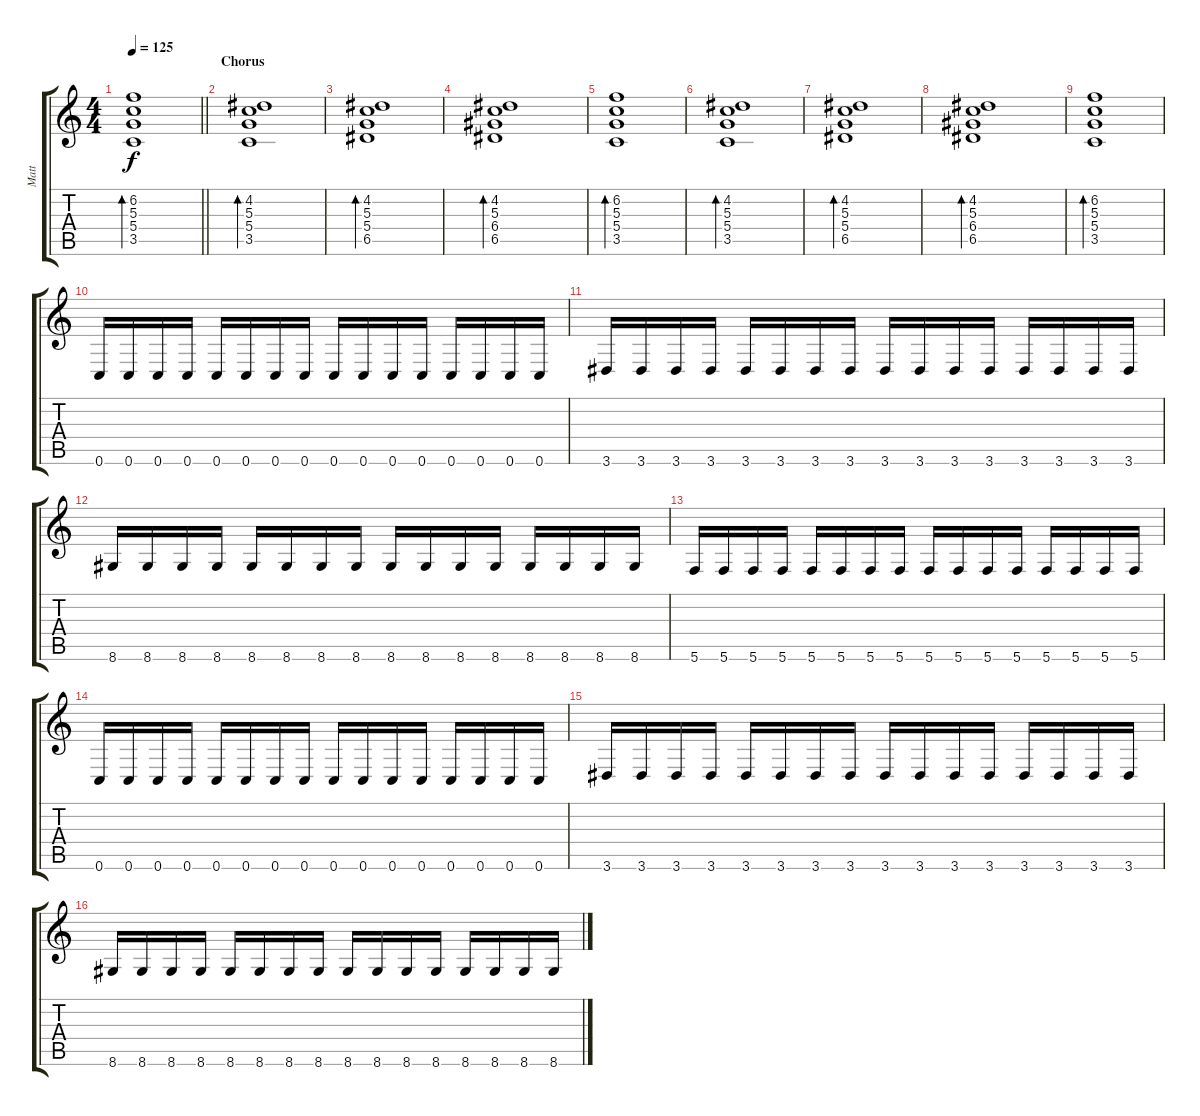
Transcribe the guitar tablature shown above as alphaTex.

\track ("Matt" "Matt") {instrument distortionguitar}
\staff {score tabs}
\tuning (E4 B3 G3 D3 A2 C2) {hide}
\ts (4 4)
\tempo 125
\clef g2
\barLineRight lightlight
\ks c
(6.2 5.3 5.4 3.5).1{bd 120 dy f} |
\section ("" "Chorus")
(4.2 5.3 5.4 3.5).1{bd 120} |
(4.2 5.3 5.4 6.5).1{bd 120} |
(4.2 5.3 6.4 6.5).1{bd 120} |
(6.2 5.3 5.4 3.5).1{bd 120} |
(4.2 5.3 5.4 3.5).1{bd 120} |
(4.2 5.3 5.4 6.5).1{bd 120} |
(4.2 5.3 6.4 6.5).1{bd 120} |
(6.2 5.3 5.4 3.5).1{bd 120} |
0.6.16{instrument distortionguitar} 0.6.16 0.6.16 0.6.16 0.6.16 0.6.16 0.6.16 0.6.16 0.6.16 0.6.16 0.6.16 0.6.16 0.6.16 0.6.16 0.6.16 0.6.16 |
3.6.16 3.6.16 3.6.16 3.6.16 3.6.16 3.6.16 3.6.16 3.6.16 3.6.16 3.6.16 3.6.16 3.6.16 3.6.16 3.6.16 3.6.16 3.6.16 |
8.6.16 8.6.16 8.6.16 8.6.16 8.6.16 8.6.16 8.6.16 8.6.16 8.6.16 8.6.16 8.6.16 8.6.16 8.6.16 8.6.16 8.6.16 8.6.16 |
5.6.16 5.6.16 5.6.16 5.6.16 5.6.16 5.6.16 5.6.16 5.6.16 5.6.16 5.6.16 5.6.16 5.6.16 5.6.16 5.6.16 5.6.16 5.6.16 |
0.6.16 0.6.16 0.6.16 0.6.16 0.6.16 0.6.16 0.6.16 0.6.16 0.6.16 0.6.16 0.6.16 0.6.16 0.6.16 0.6.16 0.6.16 0.6.16 |
3.6.16 3.6.16 3.6.16 3.6.16 3.6.16 3.6.16 3.6.16 3.6.16 3.6.16 3.6.16 3.6.16 3.6.16 3.6.16 3.6.16 3.6.16 3.6.16 |
8.6.16 8.6.16 8.6.16 8.6.16 8.6.16 8.6.16 8.6.16 8.6.16 8.6.16 8.6.16 8.6.16 8.6.16 8.6.16 8.6.16 8.6.16 8.6.16
